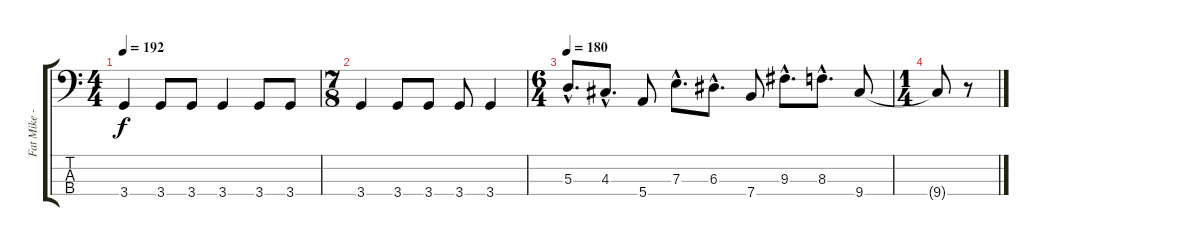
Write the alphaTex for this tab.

\track ("Fat Mike - Bass" "Fat Mike -") {instrument electricbasspick}
\staff {score tabs}
\tuning (G2 D2 A1 E1) {hide}
\ts (4 4)
\tempo 192
\clef f4
\ks c
3.4.4{dy f} 3.4.8 3.4.8 3.4.4 3.4.8 3.4.8 |
\ts (7 8)
3.4.4 3.4.8 3.4.8 3.4.8 3.4.4 |
\ts (6 4)
\tempo 180
5.3{hac}.8{d} 4.3{hac}.8{d} 5.4.8 7.3{hac}.8{d} 6.3{hac}.8{d} 7.4.8 9.3{hac}.8{d} 8.3{hac}.8{d} 9.4.8 |
\ts (1 4)
9.4{t}.8 r.8
